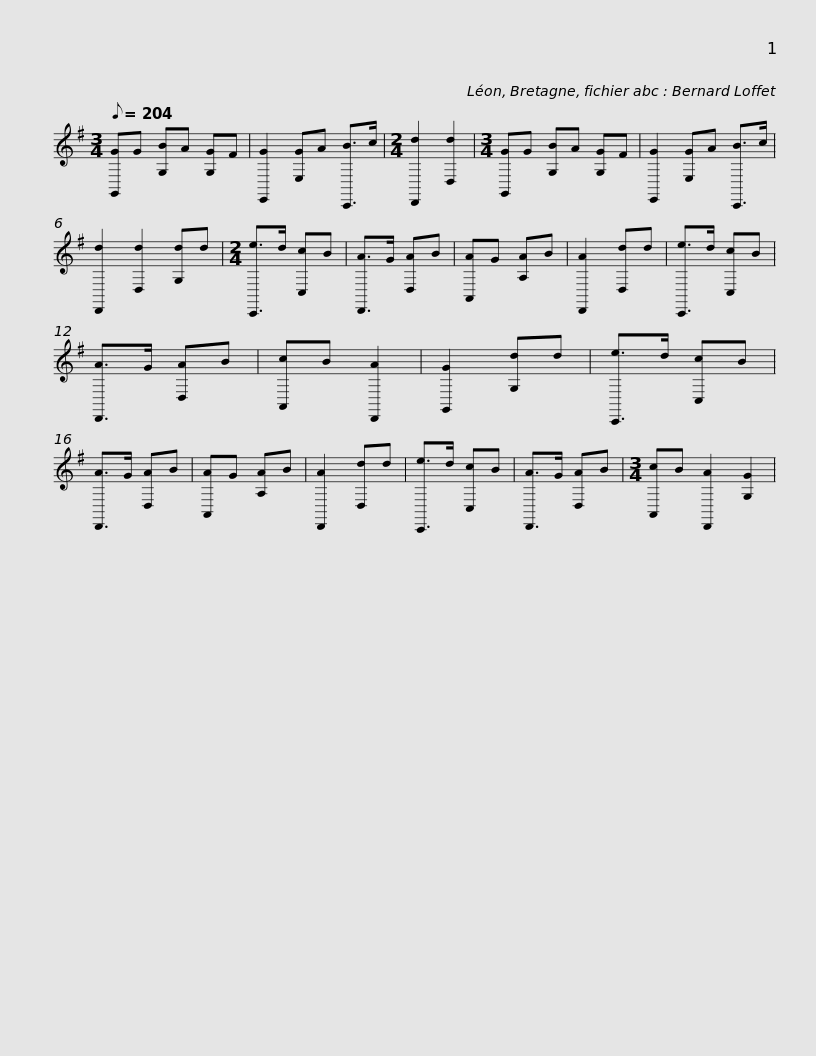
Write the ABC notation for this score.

X:1
L:1/8
Q:1/8=204
M:3/4
I:linebreak $
K:G
V:1 treble
V:1
 [G,,G]G [G,B]A [G,G]F | [E,,G]2 [E,G]A [C,,B]>c |[M:2/4] [D,,d]2 [D,d]2 |[M:3/4] [G,,G]G [G,B]A [G,G]F | [E,,G]2 [E,G]A [C,,B]>c | %5
 [D,,d]2 [D,d]2 [G,d]d |[M:2/4] [C,,e]>d [C,c]B | [D,,A]>G [D,A]B |$ [A,,A]G [A,A]B | [D,,A]2 [D,d]d | %10
 [C,,e]>d [C,c]B | [D,,A]>G [D,A]B | [A,,c]B [D,,A]2 | [G,,G]2 [G,d]d | [C,,e]>d [C,c]B | %15
 [D,,A]>G [D,A]B | [A,,A]G [A,A]B | [D,,A]2 [D,d]d |$ [C,,e]>d [C,c]B | [D,,A]>G [D,A]B | %20
[M:3/4] [A,,c]B [D,,A]2 [G,G]2 | %21
